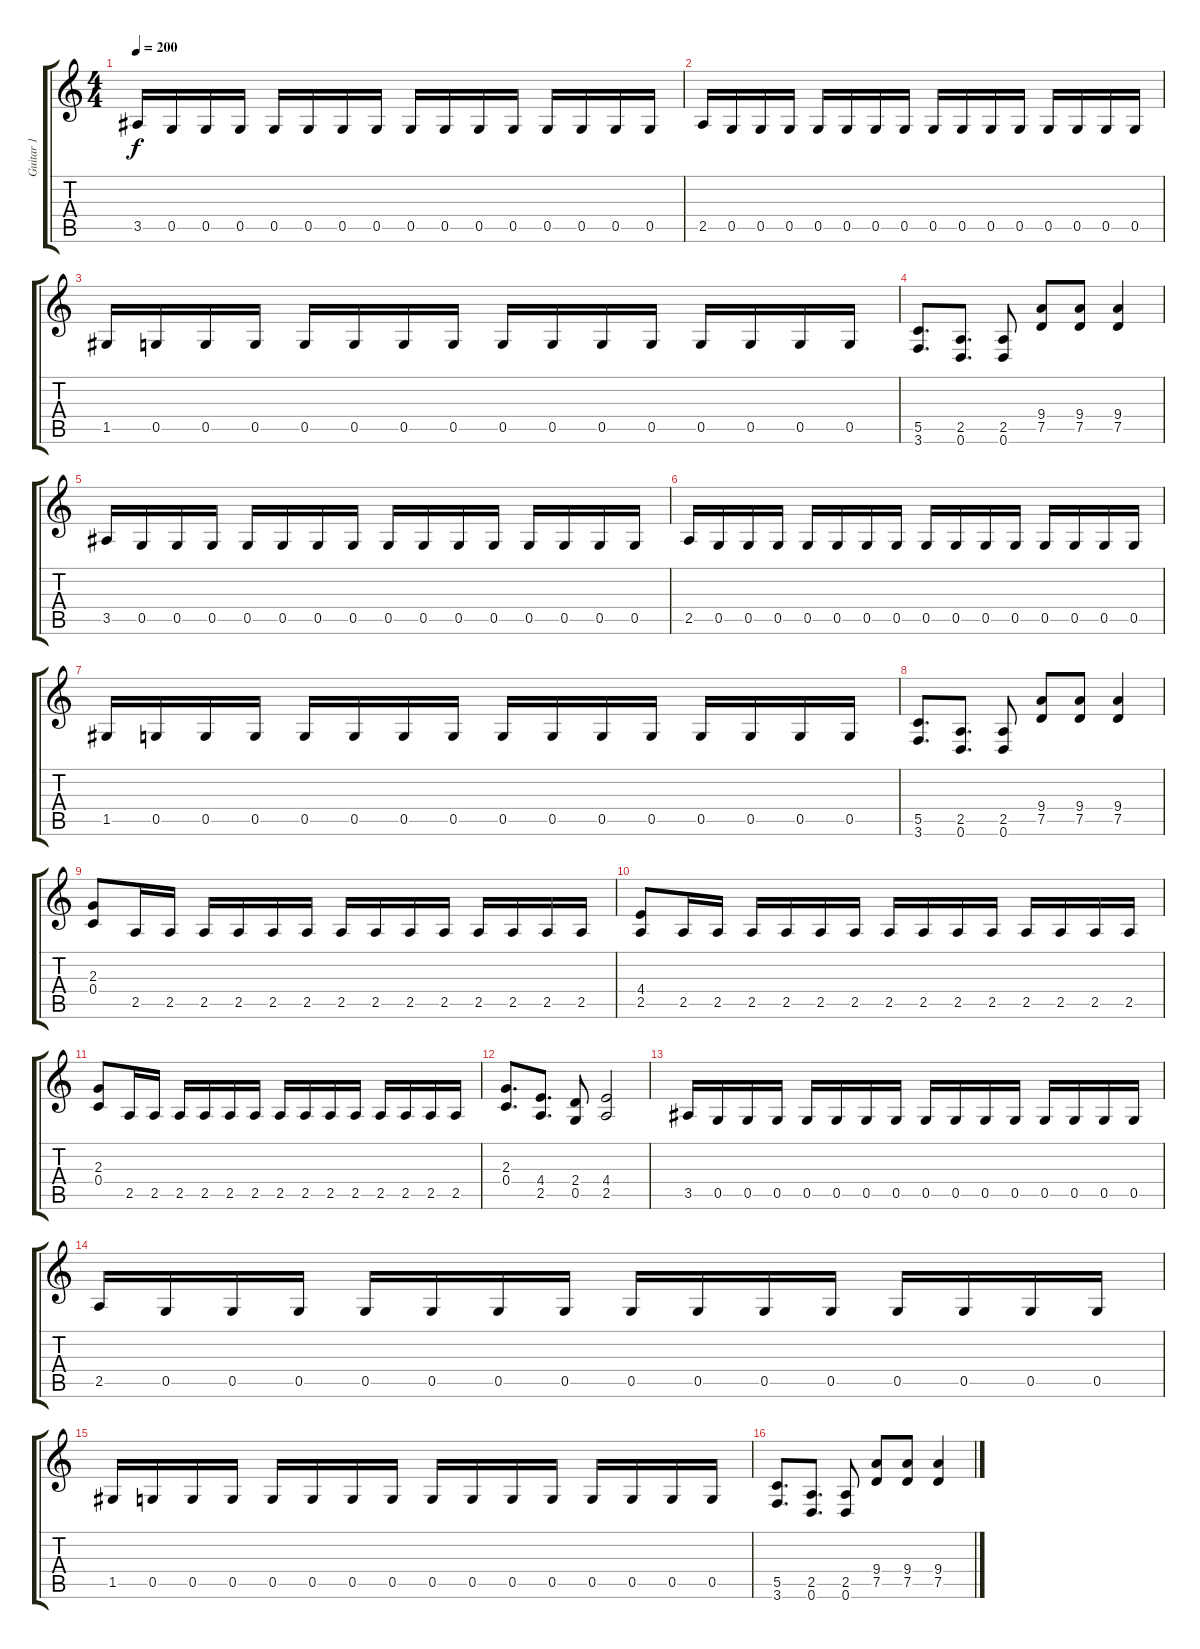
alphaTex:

\track ("Guitar 1" "Guitar 1") {instrument distortionguitar}
\staff {score tabs}
\tuning (D4 A3 F3 C3 G2 D2) {hide}
\ts (4 4)
\tempo 200
\clef g2
\ks c
3.5.16{dy f} 0.5.16 0.5.16 0.5.16 0.5.16 0.5.16 0.5.16 0.5.16 0.5.16 0.5.16 0.5.16 0.5.16 0.5.16 0.5.16 0.5.16 0.5.16 |
2.5.16 0.5.16 0.5.16 0.5.16 0.5.16 0.5.16 0.5.16 0.5.16 0.5.16 0.5.16 0.5.16 0.5.16 0.5.16 0.5.16 0.5.16 0.5.16 |
1.5.16 0.5.16 0.5.16 0.5.16 0.5.16 0.5.16 0.5.16 0.5.16 0.5.16 0.5.16 0.5.16 0.5.16 0.5.16 0.5.16 0.5.16 0.5.16 |
(5.5 3.6).8{d} (2.5 0.6).8{d} (2.5 0.6).8 (9.4 7.5).8 (9.4 7.5).8 (9.4 7.5).4 |
3.5.16 0.5.16 0.5.16 0.5.16 0.5.16 0.5.16 0.5.16 0.5.16 0.5.16 0.5.16 0.5.16 0.5.16 0.5.16 0.5.16 0.5.16 0.5.16 |
2.5.16 0.5.16 0.5.16 0.5.16 0.5.16 0.5.16 0.5.16 0.5.16 0.5.16 0.5.16 0.5.16 0.5.16 0.5.16 0.5.16 0.5.16 0.5.16 |
1.5.16 0.5.16 0.5.16 0.5.16 0.5.16 0.5.16 0.5.16 0.5.16 0.5.16 0.5.16 0.5.16 0.5.16 0.5.16 0.5.16 0.5.16 0.5.16 |
(5.5 3.6).8{d} (2.5 0.6).8{d} (2.5 0.6).8 (9.4 7.5).8 (9.4 7.5).8 (9.4 7.5).4 |
(2.3 0.4).8 2.5.16 2.5.16 2.5.16 2.5.16 2.5.16 2.5.16 2.5.16 2.5.16 2.5.16 2.5.16 2.5.16 2.5.16 2.5.16 2.5.16 |
(4.4 2.5).8 2.5.16 2.5.16 2.5.16 2.5.16 2.5.16 2.5.16 2.5.16 2.5.16 2.5.16 2.5.16 2.5.16 2.5.16 2.5.16 2.5.16 |
(2.3 0.4).8 2.5.16 2.5.16 2.5.16 2.5.16 2.5.16 2.5.16 2.5.16 2.5.16 2.5.16 2.5.16 2.5.16 2.5.16 2.5.16 2.5.16 |
(2.3 0.4).8{d} (4.4 2.5).8{d} (2.4 0.5).8 (4.4 2.5).2 |
3.5.16 0.5.16 0.5.16 0.5.16 0.5.16 0.5.16 0.5.16 0.5.16 0.5.16 0.5.16 0.5.16 0.5.16 0.5.16 0.5.16 0.5.16 0.5.16 |
2.5.16 0.5.16 0.5.16 0.5.16 0.5.16 0.5.16 0.5.16 0.5.16 0.5.16 0.5.16 0.5.16 0.5.16 0.5.16 0.5.16 0.5.16 0.5.16 |
1.5.16 0.5.16 0.5.16 0.5.16 0.5.16 0.5.16 0.5.16 0.5.16 0.5.16 0.5.16 0.5.16 0.5.16 0.5.16 0.5.16 0.5.16 0.5.16 |
(5.5 3.6).8{d} (2.5 0.6).8{d} (2.5 0.6).8 (9.4 7.5).8 (9.4 7.5).8 (9.4 7.5).4
